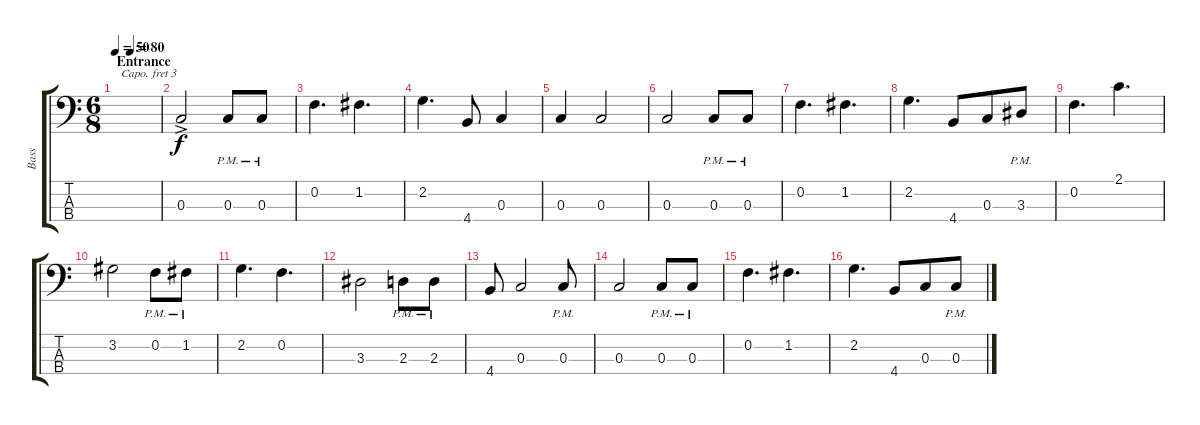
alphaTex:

\track ("Bass" "Bass") {instrument electricbassfinger}
\staff {score tabs}
\capo 3
\tuning (G2 D2 A1 E1) {hide}
\ts (6 8)
\section ("" "Entrance")
\tempo 50
\tempo (80 0.3333333333333333)
\clef f4
\ks c
|
0.3{ac}.2 0.3{pm}.8{dy f} 0.3{pm}.8 |
0.2.4{d} 1.2.4{d} |
2.2.4{d} 4.4.8 0.3.4 |
0.3.4 0.3.2 |
0.3.2 0.3{pm}.8 0.3{pm}.8 |
0.2.4{d} 1.2.4{d} |
2.2.4{d} 4.4.8 0.3.8 3.3{pm}.8 |
0.2.4{d} 2.1.4{d} |
3.2.2 0.2{pm}.8 1.2{pm}.8 |
2.2.4{d} 0.2.4{d} |
3.3.2 2.3{pm}.8 2.3{pm}.8 |
4.4.8 0.3.2 0.3{pm}.8 |
0.3.2 0.3{pm}.8 0.3{pm}.8 |
0.2.4{d} 1.2.4{d} |
2.2.4{d} 4.4.8 0.3.8 0.3{pm}.8
